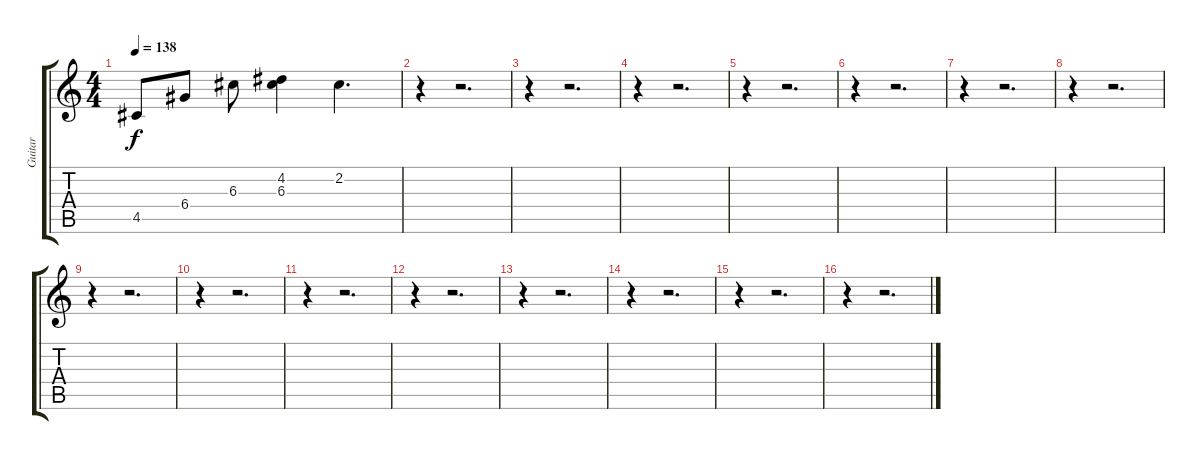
\track ("Guitar" "Guitar") {instrument electricguitarclean}
\staff {score tabs}
\tuning (E4 B3 G3 D3 A2 E2) {hide}
\ts (4 4)
\tempo 138
\clef g2
\ks c
4.5.8{dy f} 6.4.8 6.3.8 (4.2 6.3).4 2.2.4{d} |
r.4 r.2{d} |
r.4 r.2{d} |
r.4 r.2{d} |
r.4 r.2{d} |
r.4 r.2{d} |
r.4 r.2{d} |
r.4 r.2{d} |
r.4 r.2{d} |
r.4 r.2{d} |
r.4 r.2{d} |
r.4 r.2{d} |
r.4 r.2{d} |
r.4 r.2{d} |
r.4 r.2{d} |
r.4 r.2{d}
